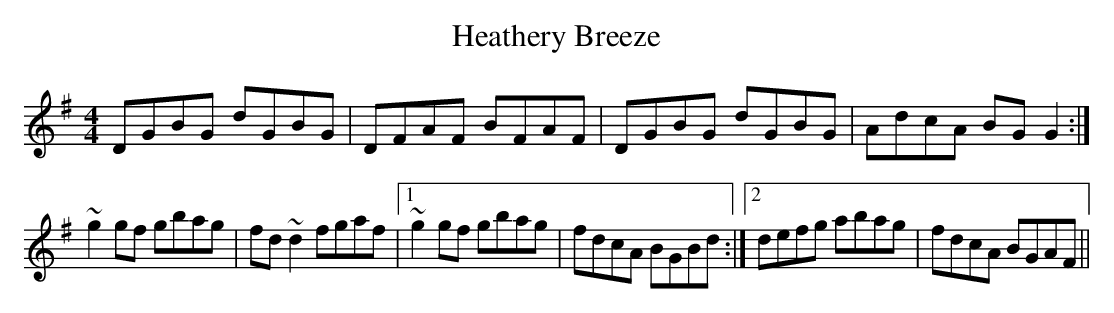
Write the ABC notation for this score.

X:1
T:Heathery Breeze
M:4/4
L:1/8
K:Gmaj
DGBG dGBG | DFAF BFAF | DGBG dGBG | AdcA BG G2 :|
~g2 gf gbag | fd ~d2 fgaf |1 ~g2 gf gbag | fdcA BGBd :|2 defg abag | fdcA BGAF ||
